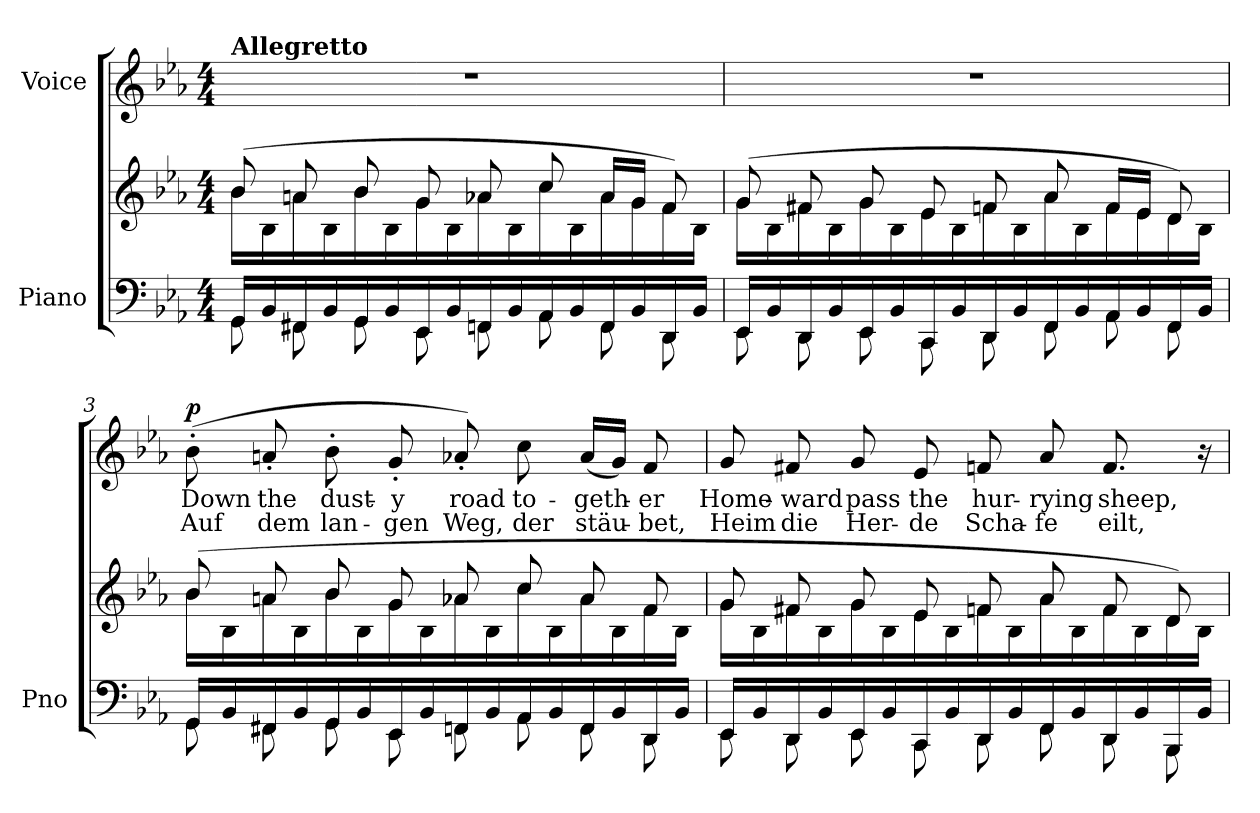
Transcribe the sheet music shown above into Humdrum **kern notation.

**kern	**kern	**dynam	**kern	**text	**text	**dynam
*part2	*part2	*part2	*part1	*part1	*part1	*part1
*staff3	*staff2	*staff2/3	*staff1	*staff1	*staff1	*staff1
*I"Piano	*	*	*I"Voice	*	*	*
*I'Pno	*	*	*	*	*	*
*clefF4	*clefG2	*	*clefG2	*	*	*
*k[b-e-a-]	*k[b-e-a-]	*	*k[b-e-a-]	*	*	*
*M4/4	*M4/4	*	*M4/4	*	*	*
=1	=1	=1	=1	=1	=1	=1
*^	*^	*	*	*	*	*
!	!	!	!	!	!LO:TX:a:B:t=Allegretto	!	!	!
!	!	!	!	!LO:DY:a=2	!	!	!	!
!	!	!	!	!LO:DY:n=1:a=2	!	!	!	!
16GG/LL	8GG\	(>8b-/	16b-\LL	pp other-dynamics	1r	.	.	.
16BB-/	.	.	16B-\	.	.	.	.	.
!	!LO:N:head=solid	!	!	!	!	!	!	!
16FF#X/	8FF#\	8an/	16a\	.	.	.	.	.
16BB-/	.	.	16B-\	.	.	.	.	.
16GG/	8GG\	8b-/	16b-\	.	.	.	.	.
16BB-/	.	.	16B-\	.	.	.	.	.
16EE-/	8EE-\	8g/	16g\	.	.	.	.	.
16BB-/	.	.	16B-\	.	.	.	.	.
16FFn/	8FF\	8a-X/	16a-\	.	.	.	.	.
16BB-/	.	.	16B-\	.	.	.	.	.
16AA-/	8AA-\	8cc/	16cc\	.	.	.	.	.
16BB-/	.	.	16B-\	.	.	.	.	.
16FF/	8FF\	16a-/LL	16a-\	.	.	.	.	.
16BB-/	.	16g/JJ	16g\	.	.	.	.	.
16DD/	8DD\	8f/)	16f\	.	.	.	.	.
16BB-/JJ	.	.	16B-\JJ	.	.	.	.	.
=2	=2	=2	=2	=2	=2	=2	=2	=2
16EE-/LL	8EE-\	(>8g/	16g\LL	.	1r	.	.	.
16BB-/	.	.	16B-\	.	.	.	.	.
!	!LO:N:head=solid	!	!	!	!	!	!	!
16DD/	8DD\	8f#X/	16f#\	.	.	.	.	.
16BB-/	.	.	16B-\	.	.	.	.	.
16EE-/	8EE-\	8g/	16g\	.	.	.	.	.
16BB-/	.	.	16B-\	.	.	.	.	.
16CC/	8CC\	8e-/	16e-\	.	.	.	.	.
16BB-/	.	.	16B-\	.	.	.	.	.
16DD/	8DD\	8fn/	16f\	.	.	.	.	.
16BB-/	.	.	16B-\	.	.	.	.	.
16FF/	8FF\	8a-/	16a-\	.	.	.	.	.
16BB-/	.	.	16B-\	.	.	.	.	.
16AA-/	8AA-\	16f/LL	16f\	.	.	.	.	.
16BB-/	.	16e-/JJ	16e-\	.	.	.	.	.
16FF/	8FF\	8d/)	16d\	.	.	.	.	.
16BB-/JJ	.	.	16B-\JJ	.	.	.	.	.
!!LO:LB:g=z
=3	=3	=3	=3	=3	=3	=3	=3	=3
!	!	!	!	!	!	!LO:LY:b	!LO:LY:b	!LO:DY:a
16GG/LL	8GG\	(>8b-/	16b-\LL	.	(>8b-'\	Down	Auf	p
16BB-/	.	.	16B-\	.	.	.	.	.
!	!LO:N:head=solid	!	!	!	!	!LO:LY:b	!LO:LY:b	!
16FF#X/	8FF#\	8an/	16a\	.	8an'/	the	dem	.
16BB-/	.	.	16B-\	.	.	.	.	.
!	!	!	!	!	!	!LO:LY:b	!LO:LY:b	!
16GG/	8GG\	8b-/	16b-\	.	8b-'\	dust-	lan-	.
16BB-/	.	.	16B-\	.	.	.	.	.
!	!	!	!	!	!	!LO:LY:b	!LO:LY:b	!
16EE-/	8EE-\	8g/	16g\	.	8g'/	-y	-gen	.
16BB-/	.	.	16B-\	.	.	.	.	.
!	!	!	!	!	!	!LO:LY:b	!LO:LY:b	!
16FFn/	8FF\	8a-X/	16a-\	.	8a-X'/)	road	Weg,	.
16BB-/	.	.	16B-\	.	.	.	.	.
!	!	!	!	!	!	!LO:LY:b	!LO:LY:b	!
16AA-/	8AA-\	8cc/	16cc\	.	8cc\	to-	der	.
16BB-/	.	.	16B-\	.	.	.	.	.
!	!	!	!	!	!	!LO:LY:b	!LO:LY:b	!
16FF/	8FF\	8a-/	16a-\	.	(<16a-/LL	-geth-	stäu-	.
16BB-/	.	.	16B-\	.	16g/JJ)	.	.	.
!	!	!	!	!	!	!LO:LY:b	!LO:LY:b	!
16DD/	8DD\	8f/	16f\	.	8f/	-er	-bet,	.
16BB-/JJ	.	.	16B-\JJ	.	.	.	.	.
=4	=4	=4	=4	=4	=4	=4	=4	=4
!	!	!	!	!	!	!LO:LY:b	!LO:LY:b	!
16EE-/LL	8EE-\	8g/	16g\LL	.	8g/	Home-	Heim	.
16BB-/	.	.	16B-\	.	.	.	.	.
!	!LO:N:head=solid	!	!	!	!	!LO:LY:b	!LO:LY:b	!
16DD/	8DD\	8f#X/	16f#\	.	8f#X/	-ward	die	.
16BB-/	.	.	16B-\	.	.	.	.	.
!	!	!	!	!	!	!LO:LY:b	!LO:LY:b	!
16EE-/	8EE-\	8g/	16g\	.	8g/	pass	Her-	.
16BB-/	.	.	16B-\	.	.	.	.	.
!	!	!	!	!	!	!LO:LY:b	!LO:LY:b	!
16CC/	8CC\	8e-/	16e-\	.	8e-/	the	-de	.
16BB-/	.	.	16B-\	.	.	.	.	.
!	!	!	!	!	!	!LO:LY:b	!LO:LY:b	!
16DD/	8DD\	8fn/	16f\	.	8fn/	hur-	Scha-	.
16BB-/	.	.	16B-\	.	.	.	.	.
!	!	!	!	!	!	!LO:LY:b	!LO:LY:b	!
16FF/	8FF\	8a-/	16a-\	.	8a-/	-rying	-fe	.
16BB-/	.	.	16B-\	.	.	.	.	.
!	!	!	!	!	!	!LO:LY:b	!LO:LY:b	!
16DD/	8DD\	8f/	16f\	.	8.f/	sheep,	eilt,	.
16BB-/	.	.	16B-\	.	.	.	.	.
16BBB-/	8BBB-\	8d/)	16d\	.	.	.	.	.
16BB-/JJ	.	.	16B-\JJ	.	16r	.	.	.
*v	*v	*	*	*	*	*	*	*
*	*v	*v	*	*	*	*	*
=	=	=	=	=	=	=
*-	*-	*-	*-	*-	*-	*-
